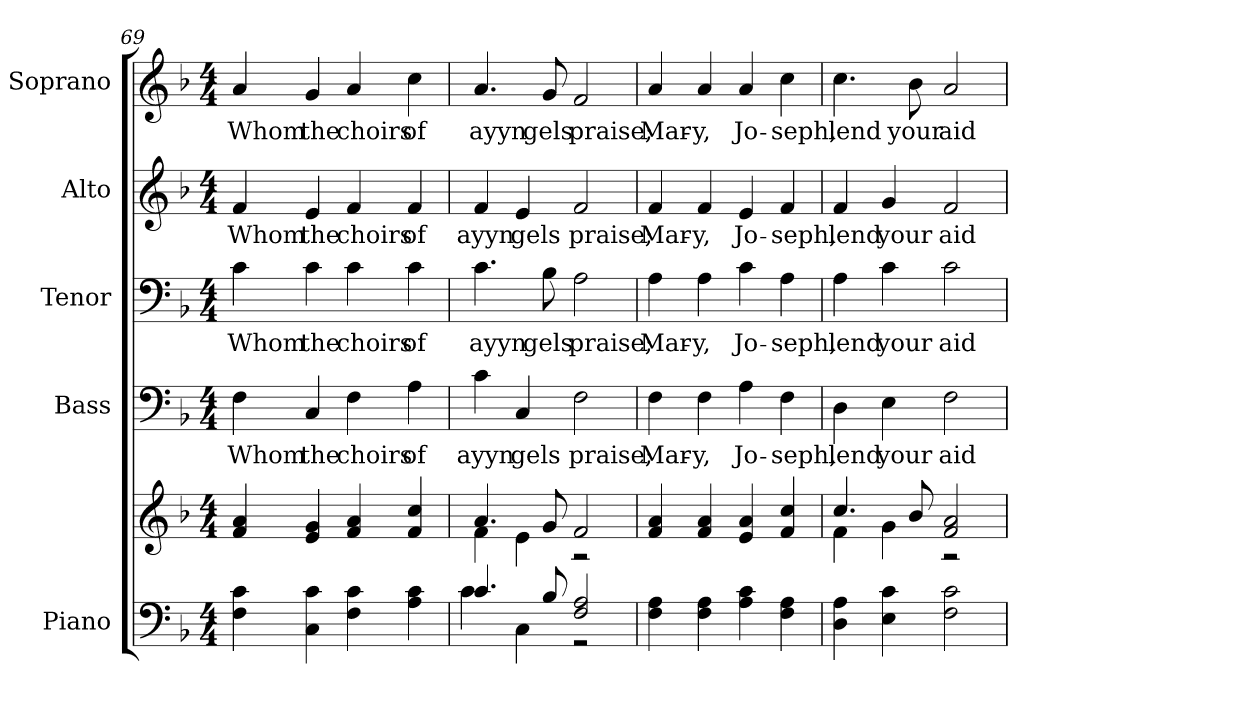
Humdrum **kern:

**kern	**kern	**kern	**text	**kern	**text	**kern	**text	**kern	**text
*part5	*part5	*part4	*part4	*part3	*part3	*part2	*part2	*part1	*part1
*staff6	*staff5	*staff4	*staff4	*staff3	*staff3	*staff2	*staff2	*staff1	*staff1
*I"Piano	*	*I"Bass	*	*I"Tenor	*	*I"Alto	*	*I"Soprano	*
*I'Pno.	*	*I'B.	*	*I'T.	*	*I'A.	*	*I'S.	*
*clefF4	*clefG2	*clefF4	*	*clefF4	*	*clefG2	*	*clefG2	*
*k[b-]	*k[b-]	*k[b-]	*	*k[b-]	*	*k[b-]	*	*k[b-]	*
*F:	*F:	*F:	*	*F:	*	*F:	*	*F:	*
*M4/4	*M4/4	*M4/4	*	*M4/4	*	*M4/4	*	*M4/4	*
=69	=69	=69	=69	=69	=69	=69	=69	=69	=69
!	!	!	!LO:LY:b:color=#000000	!	!	!	!	!	!
!	!	!	!	!	!LO:LY:b:color=#000000	!	!	!	!
!	!	!	!	!	!	!	!LO:LY:b:color=#000000	!	!
!	!	!	!	!	!	!	!	!	!LO:LY:b:color=#000000
4Fi\ 4ci	4fi/ 4ai	4Fi\	Whom	4ci\	Whom	4fi/	Whom	4ai/	Whom
!	!	!	!LO:LY:b:color=#000000	!	!	!	!	!	!
!	!	!	!	!	!LO:LY:b:color=#000000	!	!	!	!
!	!	!	!	!	!	!	!LO:LY:b:color=#000000	!	!
!	!	!	!	!	!	!	!	!	!LO:LY:b:color=#000000
4Ci\ 4ci	4ei/ 4gi	4Ci/	the	4ci\	the	4ei/	the	4gi/	the
!	!	!	!LO:LY:b:color=#000000	!	!	!	!	!	!
!	!	!	!	!	!LO:LY:b:color=#000000	!	!	!	!
!	!	!	!	!	!	!	!LO:LY:b:color=#000000	!	!
!	!	!	!	!	!	!	!	!	!LO:LY:b:color=#000000
4Fi\ 4ci	4fi/ 4ai	4Fi\	choirs	4ci\	choirs	4fi/	choirs	4ai/	choirs
!	!	!	!LO:LY:b:color=#000000	!	!	!	!	!	!
!	!	!	!	!	!LO:LY:b:color=#000000	!	!	!	!
!	!	!	!	!	!	!	!LO:LY:b:color=#000000	!	!
!	!	!	!	!	!	!	!	!	!LO:LY:b:color=#000000
4Ai\ 4ci	4fi/ 4cci	4Ai\	of	4ci\	of	4fi/	of	4cci\	of
!!LO:PB:g=z
=70	=70	=70	=70	=70	=70	=70	=70	=70	=70
*^	*^	*	*	*	*	*	*	*	*
!	!	!	!	!	!LO:LY:b:color=#000000	!	!	!	!	!	!
!	!	!	!	!	!	!	!LO:LY:b:color=#000000	!	!	!	!
!	!	!	!	!	!	!	!	!	!LO:LY:b:color=#000000	!	!
!	!	!	!	!	!	!	!	!	!	!	!LO:LY:b:color=#000000
4.ci/	4ci\	4.ai/	4fi\	4ci\	ayyn	4.ci\	ayyn	4fi/	ayyn	4.ai/	ayyn
!	!	!	!	!	!LO:LY:b:color=#000000	!	!	!	!	!	!
!	!	!	!	!	!	!	!	!	!LO:LY:b:color=#000000	!	!
.	4Ci\	.	4ei\	4Ci/	gels	.	.	4ei/	gels	.	.
!	!	!	!	!	!	!	!LO:LY:b:color=#000000	!	!	!	!
!	!	!	!	!	!	!	!	!	!	!	!LO:LY:b:color=#000000
8B-i/	.	8gi/	.	.	.	8B-i\	gels	.	.	8gi/	gels
!	!	!	!	!	!LO:LY:b:color=#000000	!	!	!	!	!	!
!	!	!	!	!	!	!	!LO:LY:b:color=#000000	!	!	!	!
!	!	!	!	!	!	!	!	!	!LO:LY:b:color=#000000	!	!
!	!	!	!	!	!	!	!	!	!	!	!LO:LY:b:color=#000000
2Fi/ 2Ai	2r	2fi/	2r	2Fi\	praise;	2Ai\	praise;	2fi/	praise;	2fi/	praise;
*v	*v	*	*	*	*	*	*	*	*	*	*
*	*v	*v	*	*	*	*	*	*	*	*
=71	=71	=71	=71	=71	=71	=71	=71	=71	=71
*^	*^	*	*	*	*	*	*	*	*
!	!	!	!	!	!LO:LY:b:color=#000000	!	!	!	!	!	!
*v	*v	*	*	*	*	*	*	*	*	*	*
*	*v	*v	*	*	*	*	*	*	*	*
*^	*^	*	*	*	*	*	*	*	*
!	!	!	!	!	!	!	!LO:LY:b:color=#000000	!	!	!	!
*v	*v	*	*	*	*	*	*	*	*	*	*
*	*v	*v	*	*	*	*	*	*	*	*
*^	*^	*	*	*	*	*	*	*	*
!	!	!	!	!	!	!	!	!	!LO:LY:b:color=#000000	!	!
*v	*v	*	*	*	*	*	*	*	*	*	*
*	*v	*v	*	*	*	*	*	*	*	*
*^	*^	*	*	*	*	*	*	*	*
!	!	!	!	!	!	!	!	!	!	!	!LO:LY:b:color=#000000
*v	*v	*	*	*	*	*	*	*	*	*	*
*	*v	*v	*	*	*	*	*	*	*	*
4Fi\ 4Ai	4fi/ 4ai	4Fi\	Mar-	4Ai\	Mar-	4fi/	Mar-	4ai/	Mar-
!	!	!	!LO:LY:b:color=#000000	!	!	!	!	!	!
!	!	!	!	!	!LO:LY:b:color=#000000	!	!	!	!
!	!	!	!	!	!	!	!LO:LY:b:color=#000000	!	!
!	!	!	!	!	!	!	!	!	!LO:LY:b:color=#000000
4Fi\ 4Ai	4fi/ 4ai	4Fi\	-y,	4Ai\	-y,	4fi/	-y,	4ai/	-y,
!	!	!	!LO:LY:b:color=#000000	!	!	!	!	!	!
!	!	!	!	!	!LO:LY:b:color=#000000	!	!	!	!
!	!	!	!	!	!	!	!LO:LY:b:color=#000000	!	!
!	!	!	!	!	!	!	!	!	!LO:LY:b:color=#000000
4Ai\ 4ci	4ei/ 4ai	4Ai\	Jo-	4ci\	Jo-	4ei/	Jo-	4ai/	Jo-
!	!	!	!LO:LY:b:color=#000000	!	!	!	!	!	!
!	!	!	!	!	!LO:LY:b:color=#000000	!	!	!	!
!	!	!	!	!	!	!	!LO:LY:b:color=#000000	!	!
!	!	!	!	!	!	!	!	!	!LO:LY:b:color=#000000
4Fi\ 4Ai	4fi/ 4cci	4Fi\	-seph,	4Ai\	-seph,	4fi/	-seph,	4cci\	-seph,
!!LO:PB:g=z
=72	=72	=72	=72	=72	=72	=72	=72	=72	=72
*	*^	*	*	*	*	*	*	*	*
!	!	!	!	!LO:LY:b:color=#000000	!	!	!	!	!	!
!	!	!	!	!	!	!LO:LY:b:color=#000000	!	!	!	!
!	!	!	!	!	!	!	!	!LO:LY:b:color=#000000	!	!
!	!	!	!	!	!	!	!	!	!	!LO:LY:b:color=#000000
4Di\ 4Ai	4.cci/	4fi\	4Di\	lend	4Ai\	lend	4fi/	lend	4.cci\	lend
!	!	!	!	!LO:LY:b:color=#000000	!	!	!	!	!	!
!	!	!	!	!	!	!LO:LY:b:color=#000000	!	!	!	!
!	!	!	!	!	!	!	!	!LO:LY:b:color=#000000	!	!
4Ei\ 4ci	.	4gi\	4Ei\	your	4ci\	your	4gi/	your	.	.
!	!	!	!	!	!	!	!	!	!	!LO:LY:b:color=#000000
.	8b-i/	.	.	.	.	.	.	.	8b-i\	your
!	!	!	!	!LO:LY:b:color=#000000	!	!	!	!	!	!
!	!	!	!	!	!	!LO:LY:b:color=#000000	!	!	!	!
!	!	!	!	!	!	!	!	!LO:LY:b:color=#000000	!	!
!	!	!	!	!	!	!	!	!	!	!LO:LY:b:color=#000000
2Fi\ 2ci	2fi/ 2ai	2r	2Fi\	aid	2ci\	aid	2fi/	aid	2ai/	aid
*	*v	*v	*	*	*	*	*	*	*	*
=	=	=	=	=	=	=	=	=	=
*-	*-	*-	*-	*-	*-	*-	*-	*-	*-
